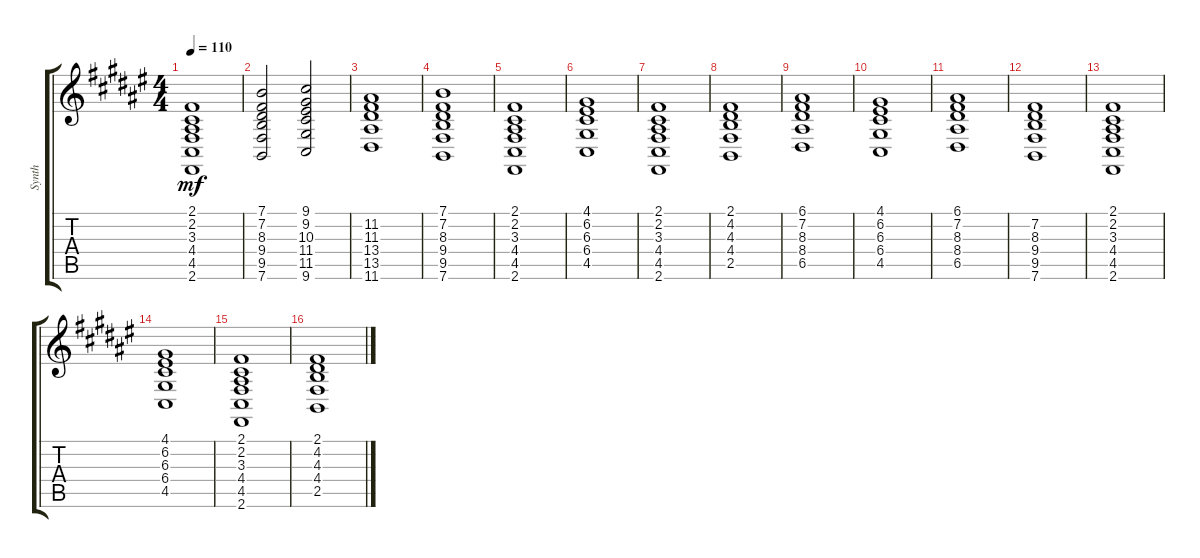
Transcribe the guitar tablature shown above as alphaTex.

\track ("Synth" "Synth") {instrument lead3calliope}
\staff {score tabs}
\tuning (E4 B3 G3 D3 A2 E2) {hide}
\ts (4 4)
\tempo 110
\clef g2
\ks f#
(2.1 2.2 3.3 4.4 4.5 2.6).1{dy mf} |
(7.1 7.2 8.3 9.4 9.5 7.6).2 (9.1 9.2 10.3 11.4 11.5 9.6).2 |
(11.2 11.3 13.4 13.5 11.6).1 |
(7.1 7.2 8.3 9.4 9.5 7.6).1 |
(2.1 2.2 3.3 4.4 4.5 2.6).1 |
(4.1 6.2 6.3 6.4 4.5).1 |
(2.1 2.2 3.3 4.4 4.5 2.6).1 |
(2.1 4.2 4.3 4.4 2.5).1 |
(6.1 7.2 8.3 8.4 6.5).1 |
(4.1 6.2 6.3 6.4 4.5).1 |
(6.1 7.2 8.3 8.4 6.5).1 |
(7.2 8.3 9.4 9.5 7.6).1 |
(2.1 2.2 3.3 4.4 4.5 2.6).1 |
(4.1 6.2 6.3 6.4 4.5).1 |
(2.1 2.2 3.3 4.4 4.5 2.6).1 |
(2.1 4.2 4.3 4.4 2.5).1
